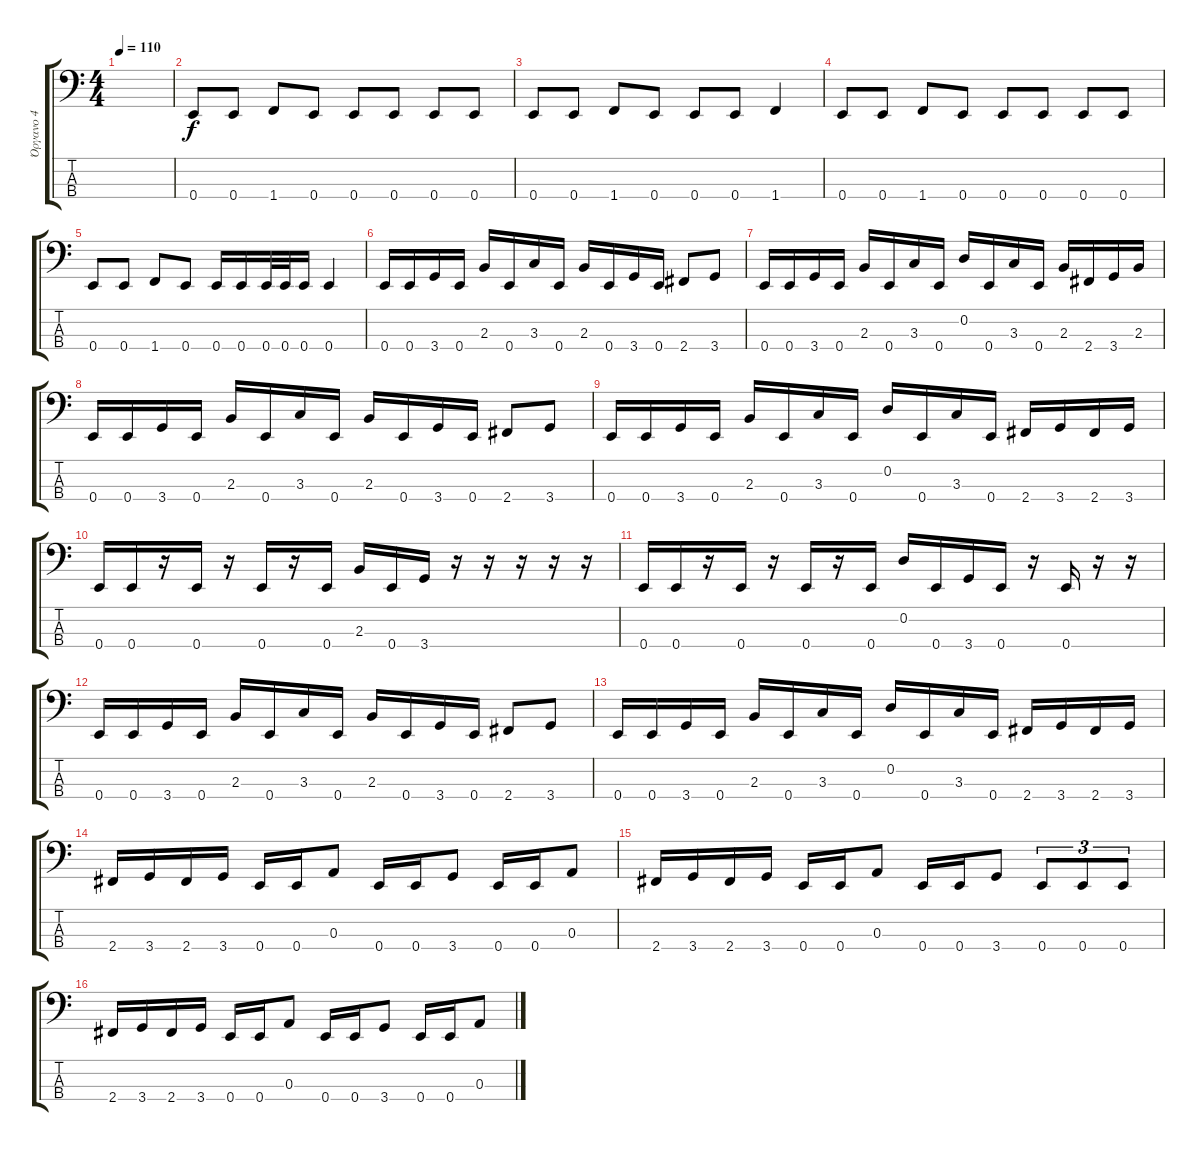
\track ("Όργανο 4" "Όργανο 4") {instrument electricbassfinger}
\staff {score tabs}
\tuning (G2 D2 A1 E1) {hide}
\ts (4 4)
\tempo 110
\clef f4
\ks c
|
0.4.8 0.4.8 1.4.8 0.4.8 0.4.8 0.4.8 0.4.8 0.4.8 |
0.4.8 0.4.8 1.4.8 0.4.8 0.4.8 0.4.8 1.4.4 |
0.4.8 0.4.8 1.4.8 0.4.8 0.4.8 0.4.8 0.4.8 0.4.8 |
0.4.8 0.4.8 1.4.8 0.4.8 0.4.16 0.4.16 0.4.32 0.4.32 0.4.16 0.4.4 |
0.4.16 0.4.16 3.4.16 0.4.16 2.3.16 0.4.16 3.3.16 0.4.16 2.3.16 0.4.16 3.4.16 0.4.16 2.4.8 3.4.8 |
0.4.16 0.4.16 3.4.16 0.4.16 2.3.16 0.4.16 3.3.16 0.4.16 0.2.16 0.4.16 3.3.16 0.4.16 2.3.16 2.4.16 3.4.16 2.3.16 |
0.4.16 0.4.16 3.4.16 0.4.16 2.3.16 0.4.16 3.3.16 0.4.16 2.3.16 0.4.16 3.4.16 0.4.16 2.4.8 3.4.8 |
0.4.16 0.4.16 3.4.16 0.4.16 2.3.16 0.4.16 3.3.16 0.4.16 0.2.16 0.4.16 3.3.16 0.4.16 2.4.16 3.4.16 2.4.16 3.4.16 |
0.4.16 0.4.16 r.16 0.4.16 r.16 0.4.16 r.16 0.4.16 2.3.16 0.4.16 3.4.16 r.16 r.16 r.16 r.16 r.16 |
0.4.16 0.4.16 r.16 0.4.16 r.16 0.4.16 r.16 0.4.16 0.2.16 0.4.16 3.4.16 0.4.16 r.16 0.4.16 r.16 r.16 |
0.4.16 0.4.16 3.4.16 0.4.16 2.3.16 0.4.16 3.3.16 0.4.16 2.3.16 0.4.16 3.4.16 0.4.16 2.4.8 3.4.8 |
0.4.16 0.4.16 3.4.16 0.4.16 2.3.16 0.4.16 3.3.16 0.4.16 0.2.16 0.4.16 3.3.16 0.4.16 2.4.16 3.4.16 2.4.16 3.4.16 |
2.4.16 3.4.16 2.4.16 3.4.16 0.4.16 0.4.16 0.3.8 0.4.16 0.4.16 3.4.8 0.4.16 0.4.16 0.3.8 |
2.4.16 3.4.16 2.4.16 3.4.16 0.4.16 0.4.16 0.3.8 0.4.16 0.4.16 3.4.8 0.4.8{tu (3 2)} 0.4.8{tu (3 2)} 0.4.8{tu (3 2)} |
2.4.16 3.4.16 2.4.16 3.4.16 0.4.16 0.4.16 0.3.8 0.4.16 0.4.16 3.4.8 0.4.16 0.4.16 0.3.8
